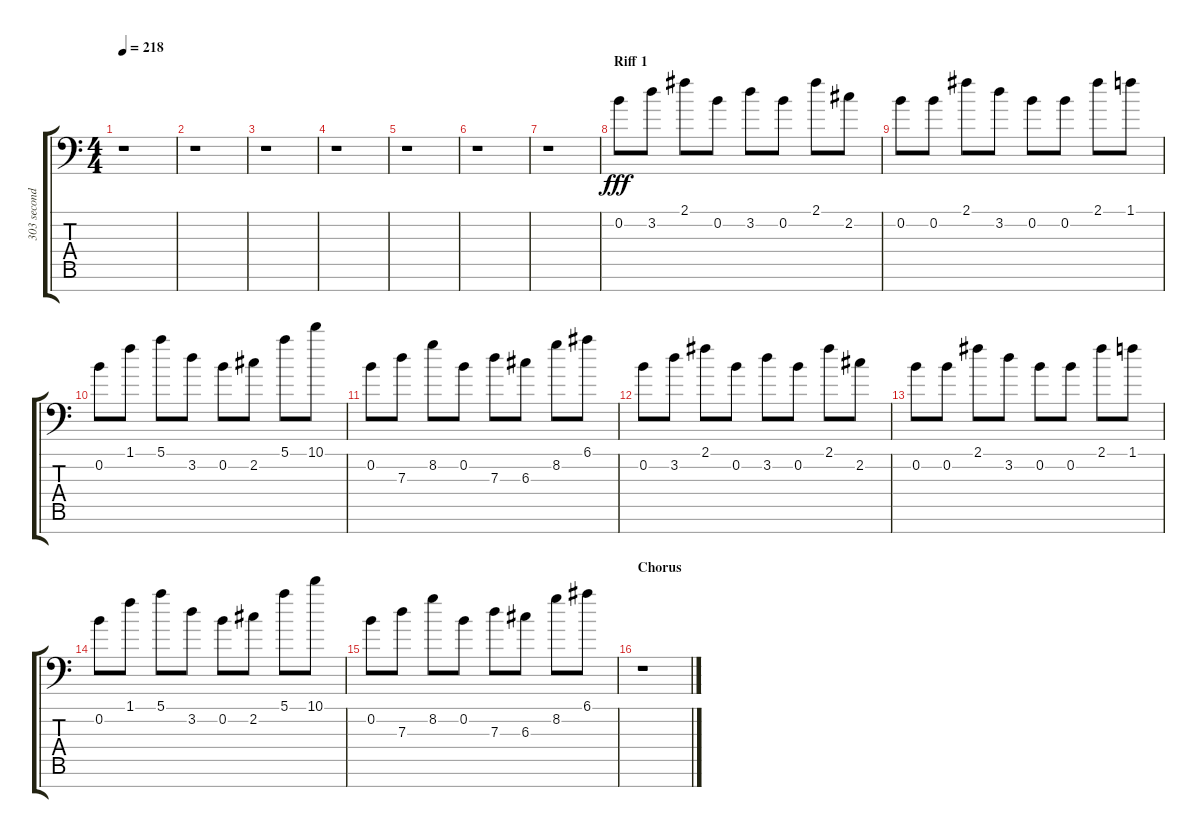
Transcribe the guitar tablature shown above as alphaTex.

\track ("303 second" "303 second") {instrument synthbass2}
\staff {score tabs}
\tuning (E4 B3 G3 D3 A2 E2 C-1) {hide}
\ts (4 4)
\tempo 218
\clef f4
\ks c
r.1{dy fff} |
r.1 |
r.1 |
r.1 |
r.1 |
r.1 |
r.1 |
\section ("" "Riff 1")
0.2.8 3.2.8 2.1.8 0.2.8 3.2.8 0.2.8 2.1.8 2.2.8 |
0.2.8 0.2.8 2.1.8 3.2.8 0.2.8 0.2.8 2.1.8 1.1.8 |
0.2.8 1.1.8 5.1.8 3.2.8 0.2.8 2.2.8 5.1.8 10.1.8 |
0.2.8 7.3.8 8.2.8 0.2.8 7.3.8 6.3.8 8.2.8 6.1.8 |
0.2.8 3.2.8 2.1.8 0.2.8 3.2.8 0.2.8 2.1.8 2.2.8 |
0.2.8 0.2.8 2.1.8 3.2.8 0.2.8 0.2.8 2.1.8 1.1.8 |
0.2.8 1.1.8 5.1.8 3.2.8 0.2.8 2.2.8 5.1.8 10.1.8 |
0.2.8 7.3.8 8.2.8 0.2.8 7.3.8 6.3.8 8.2.8 6.1.8 |
\section ("" "Chorus")
r.1
